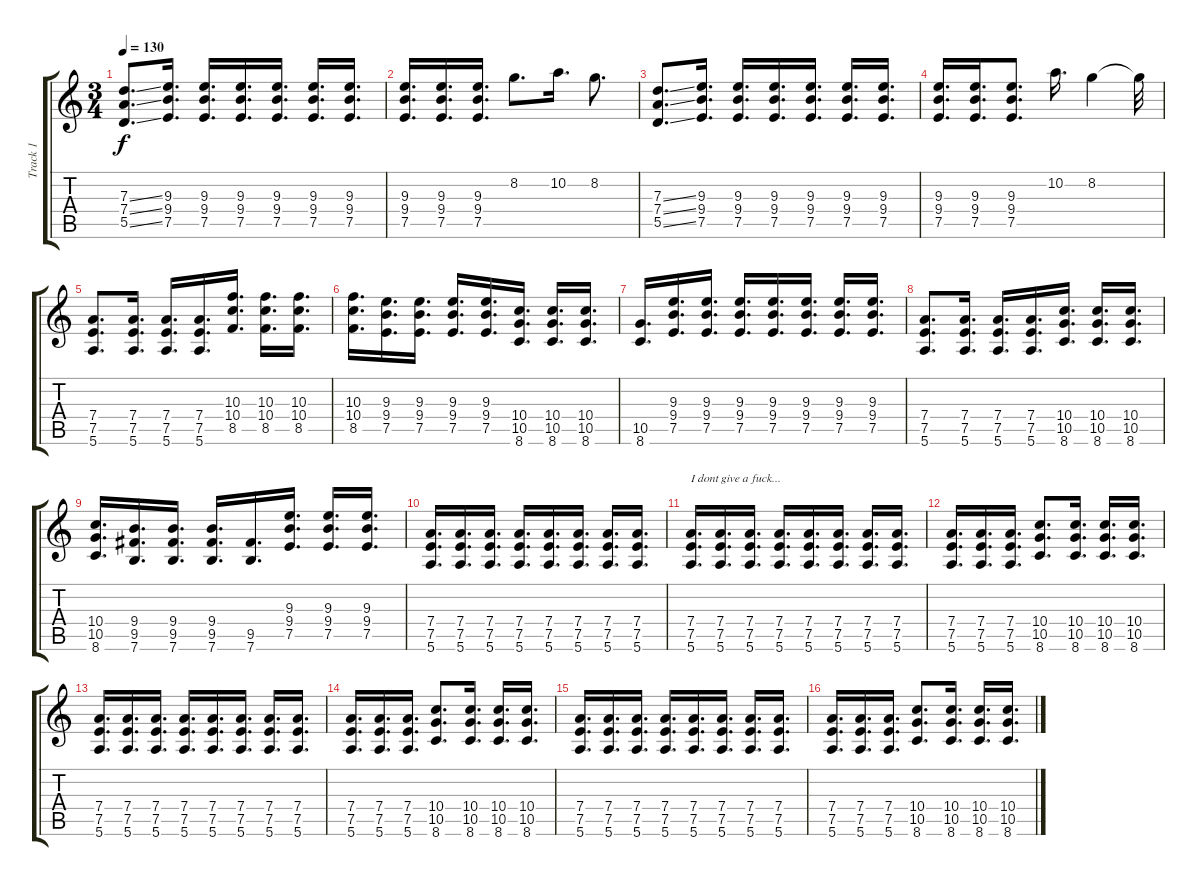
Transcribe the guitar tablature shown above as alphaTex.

\track ("Track 1" "Track 1") {instrument distortionguitar}
\staff {score tabs}
\tuning (E4 B3 G3 D3 A2 E2) {hide}
\ts (3 4)
\tempo 130
\clef g2
\ks c
(7.3{ss} 7.4{ss} 5.5{ss}).8{d dy f} (9.3 9.4 7.5).16{d} (9.3 9.4 7.5).16{d} (9.3 9.4 7.5).16{d} (9.3 9.4 7.5).16{d} (9.3 9.4 7.5).16{d} (9.3 9.4 7.5).16{d} |
(9.3 9.4 7.5).16{d} (9.3 9.4 7.5).16{d} (9.3 9.4 7.5).16{d} 8.2.8{d} 10.2.16{d} 8.2.8{d} |
(7.3{ss} 7.4{ss} 5.5{ss}).8{d} (9.3 9.4 7.5).16{d} (9.3 9.4 7.5).16{d} (9.3 9.4 7.5).16{d} (9.3 9.4 7.5).16{d} (9.3 9.4 7.5).16{d} (9.3 9.4 7.5).16{d} |
(9.3 9.4 7.5).16{d} (9.3 9.4 7.5).16{d} (9.3 9.4 7.5).8{d} 10.2.16{d} 8.2.4 8.2{t}.32 |
(7.4 7.5 5.6).8{d} (7.4 7.5 5.6).16{d} (7.4 7.5 5.6).16{d} (7.4 7.5 5.6).16{d} (10.3 10.4 8.5).16{d} (10.3 10.4 8.5).16{d} (10.3 10.4 8.5).16{d} |
(10.3 10.4 8.5).16{d} (9.3 9.4 7.5).16{d} (9.3 9.4 7.5).16{d} (9.3 9.4 7.5).16{d} (9.3 9.4 7.5).16{d} (10.4 10.5 8.6).16{d} (10.4 10.5 8.6).16{d} (10.4 10.5 8.6).16{d} |
(10.5 8.6).16{d} (9.3 9.4 7.5).16{d} (9.3 9.4 7.5).16{d} (9.3 9.4 7.5).16{d} (9.3 9.4 7.5).16{d} (9.3 9.4 7.5).16{d} (9.3 9.4 7.5).16{d} (9.3 9.4 7.5).16{d} |
(7.4 7.5 5.6).8{d} (7.4 7.5 5.6).16{d} (7.4 7.5 5.6).16{d} (7.4 7.5 5.6).16{d} (10.4 10.5 8.6).16{d} (10.4 10.5 8.6).16{d} (10.4 10.5 8.6).16{d} |
(10.4 10.5 8.6).16{d} (9.4 9.5 7.6).16{d} (9.4 9.5 7.6).16{d} (9.4 9.5 7.6).16{d} (9.5 7.6).16{d} (9.3 9.4 7.5).16{d} (9.3 9.4 7.5).16{d} (9.3 9.4 7.5).16{d} |
(7.4 7.5 5.6).16{d} (7.4 7.5 5.6).16{d} (7.4 7.5 5.6).16{d} (7.4 7.5 5.6).16{d} (7.4 7.5 5.6).16{d} (7.4 7.5 5.6).16{d} (7.4 7.5 5.6).16{d} (7.4 7.5 5.6).16{d} |
(7.4 7.5 5.6).16{d txt "I dont give a fuck..."} (7.4 7.5 5.6).16{d} (7.4 7.5 5.6).16{d} (7.4 7.5 5.6).16{d} (7.4 7.5 5.6).16{d} (7.4 7.5 5.6).16{d} (7.4 7.5 5.6).16{d} (7.4 7.5 5.6).16{d} |
(7.4 7.5 5.6).16{d} (7.4 7.5 5.6).16{d} (7.4 7.5 5.6).16{d} (10.4 10.5 8.6).8{d} (10.4 10.5 8.6).16{d} (10.4 10.5 8.6).16{d} (10.4 10.5 8.6).16{d} |
(7.4 7.5 5.6).16{d} (7.4 7.5 5.6).16{d} (7.4 7.5 5.6).16{d} (7.4 7.5 5.6).16{d} (7.4 7.5 5.6).16{d} (7.4 7.5 5.6).16{d} (7.4 7.5 5.6).16{d} (7.4 7.5 5.6).16{d} |
(7.4 7.5 5.6).16{d} (7.4 7.5 5.6).16{d} (7.4 7.5 5.6).16{d} (10.4 10.5 8.6).8{d} (10.4 10.5 8.6).16{d} (10.4 10.5 8.6).16{d} (10.4 10.5 8.6).16{d} |
(7.4 7.5 5.6).16{d} (7.4 7.5 5.6).16{d} (7.4 7.5 5.6).16{d} (7.4 7.5 5.6).16{d} (7.4 7.5 5.6).16{d} (7.4 7.5 5.6).16{d} (7.4 7.5 5.6).16{d} (7.4 7.5 5.6).16{d} |
(7.4 7.5 5.6).16{d} (7.4 7.5 5.6).16{d} (7.4 7.5 5.6).16{d} (10.4 10.5 8.6).8{d} (10.4 10.5 8.6).16{d} (10.4 10.5 8.6).16{d} (10.4 10.5 8.6).16{d}
